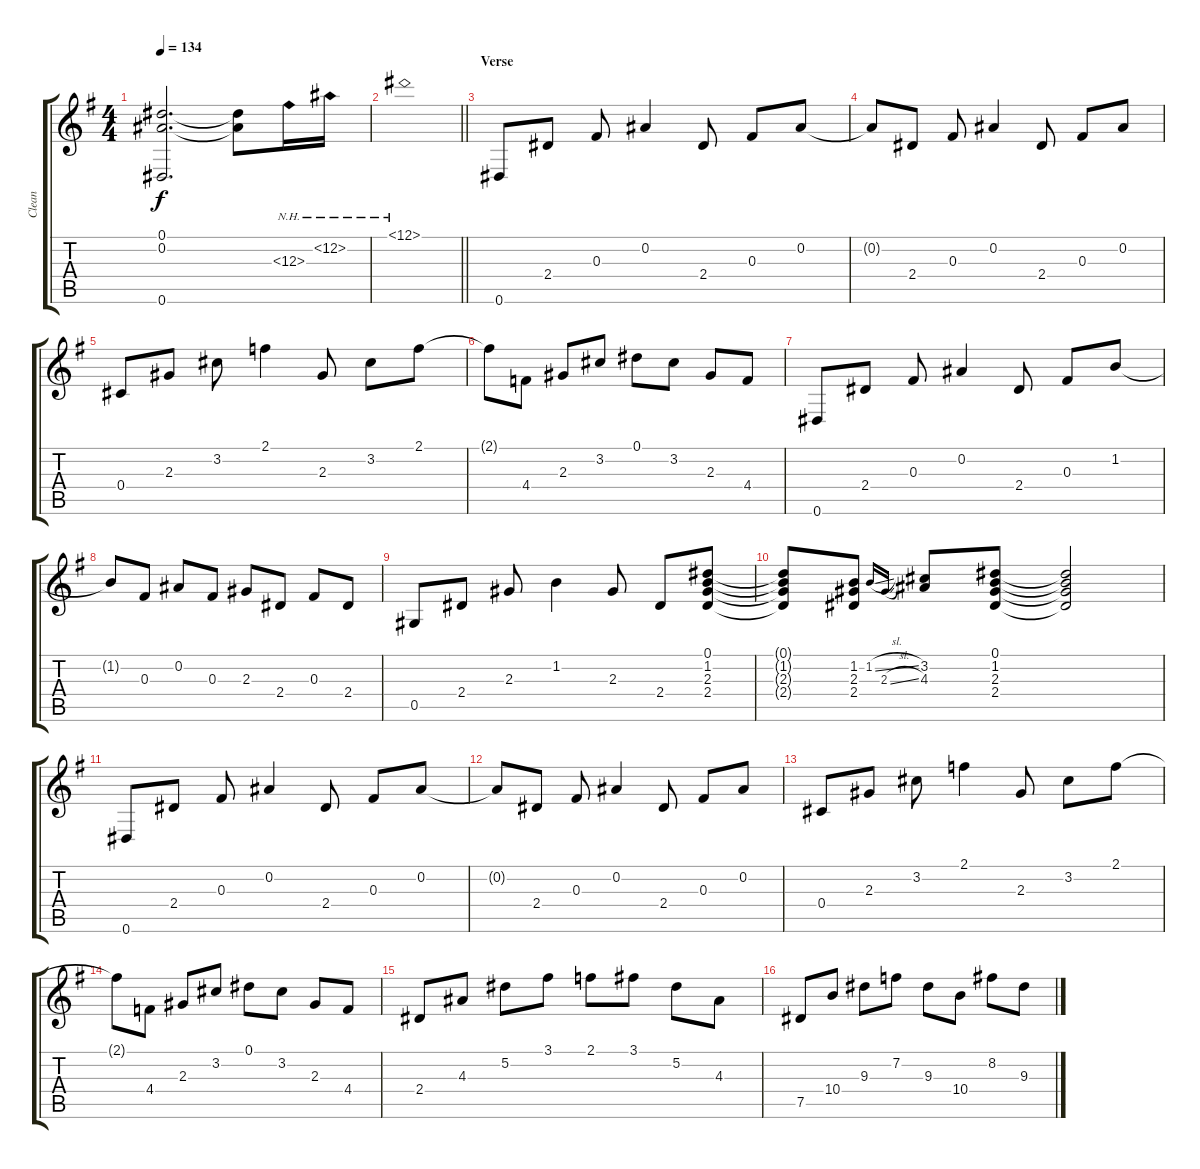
\track ("Clean" "Clean") {instrument acousticguitarsteel}
\staff {score tabs}
\tuning (Eb4 Bb3 Gb3 Db3 Ab2 Eb2) {hide}
\ts (4 4)
\tempo 134
\clef g2
\ks eminor
(0.1 0.2 0.6).2{d dy f} (0.1{t} 0.2{t}).8 12.3{nh}.16 12.2{nh}.16 |
\barLineRight lightlight
12.1{nh}.1 |
\section ("" "Verse")
0.6.8 2.4.8 0.3.8 0.2.4 2.4.8 0.3.8 0.2.8 |
0.2{t}.8 2.4.8 0.3.8 0.2.4 2.4.8 0.3.8 0.2.8 |
0.4.8 2.3.8 3.2.8 2.1.4 2.3.8 3.2.8 2.1.8 |
2.1{t}.8 4.4.8 2.3.8 3.2.8 0.1.8 3.2.8 2.3.8 4.4.8 |
0.6.8 2.4.8 0.3.8 0.2.4 2.4.8 0.3.8 1.2.8 |
1.2{t}.8 0.3.8 0.2.8 0.3.8 2.3.8 2.4.8 0.3.8 2.4.8 |
0.5.8 2.4.8 2.3.8 1.2.4 2.3.8 2.4.8 (0.1 1.2 2.3 2.4).8 |
(0.1{t} 1.2{t} 2.3{t} 2.4{t}).8 (1.2 2.3 2.4).8 1.2{sl}.16{gr onbeat} 2.3{sl}.16{gr onbeat} (3.2 4.3).8 (0.1 1.2 2.3 2.4).8 (0.1{t} 1.2{t} 2.3{t} 2.4{t}).2 |
0.6.8 2.4.8 0.3.8 0.2.4 2.4.8 0.3.8 0.2.8 |
0.2{t}.8 2.4.8 0.3.8 0.2.4 2.4.8 0.3.8 0.2.8 |
0.4.8 2.3.8 3.2.8 2.1.4 2.3.8 3.2.8 2.1.8 |
2.1{t}.8 4.4.8 2.3.8 3.2.8 0.1.8 3.2.8 2.3.8 4.4.8 |
2.4.8 4.3.8 5.2.8 3.1.8 2.1.8 3.1.8 5.2.8 4.3.8 |
7.5.8 10.4.8 9.3.8 7.2.8 9.3.8 10.4.8 8.2.8 9.3.8
